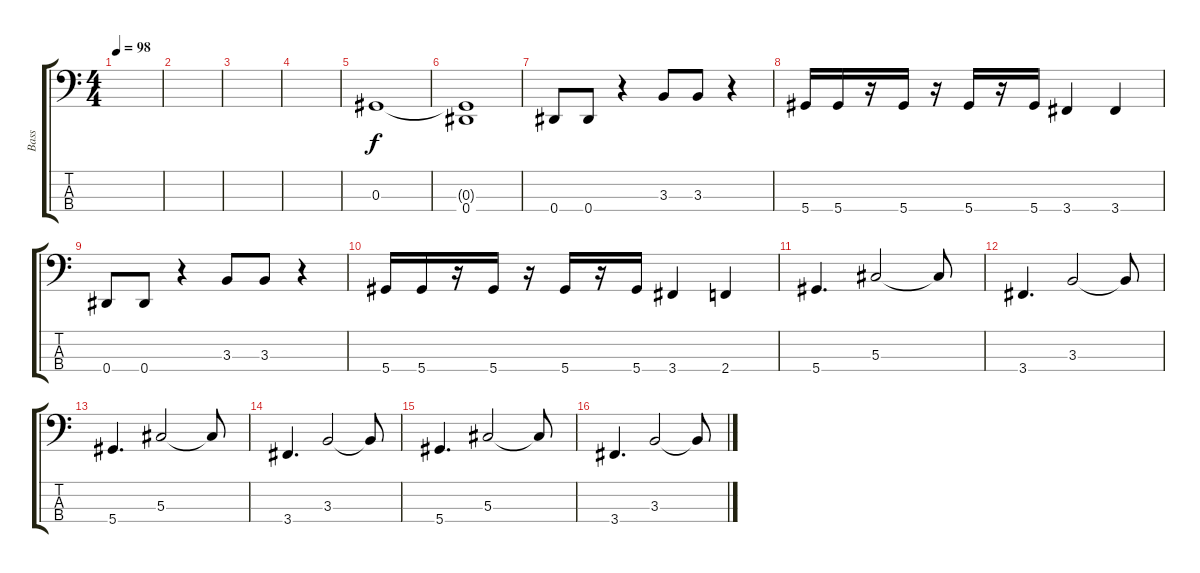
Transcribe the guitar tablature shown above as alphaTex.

\track ("Bass" "Bass") {instrument electricbasspick bank 50}
\staff {score tabs}
\tuning (Gb2 Db2 Ab1 Eb1) {hide}
\ts (4 4)
\tempo 98
\clef f4
\ks c
|
|
|
|
0.3.1 |
(0.3{t} 0.4).1 |
0.4.8 0.4.8 r.4 3.3.8 3.3.8 r.4 |
5.4.16 5.4.16 r.16 5.4.16 r.16 5.4.16 r.16 5.4.16 3.4.4 3.4.4 |
0.4.8 0.4.8 r.4 3.3.8 3.3.8 r.4 |
5.4.16 5.4.16 r.16 5.4.16 r.16 5.4.16 r.16 5.4.16 3.4.4 2.4.4 |
5.4.4{d} 5.3.2 5.3{t}.8 |
3.4.4{d} 3.3.2 3.3{t}.8 |
5.4.4{d} 5.3.2 5.3{t}.8 |
3.4.4{d} 3.3.2 3.3{t}.8 |
5.4.4{d} 5.3.2 5.3{t}.8 |
3.4.4{d} 3.3.2 3.3{t}.8
